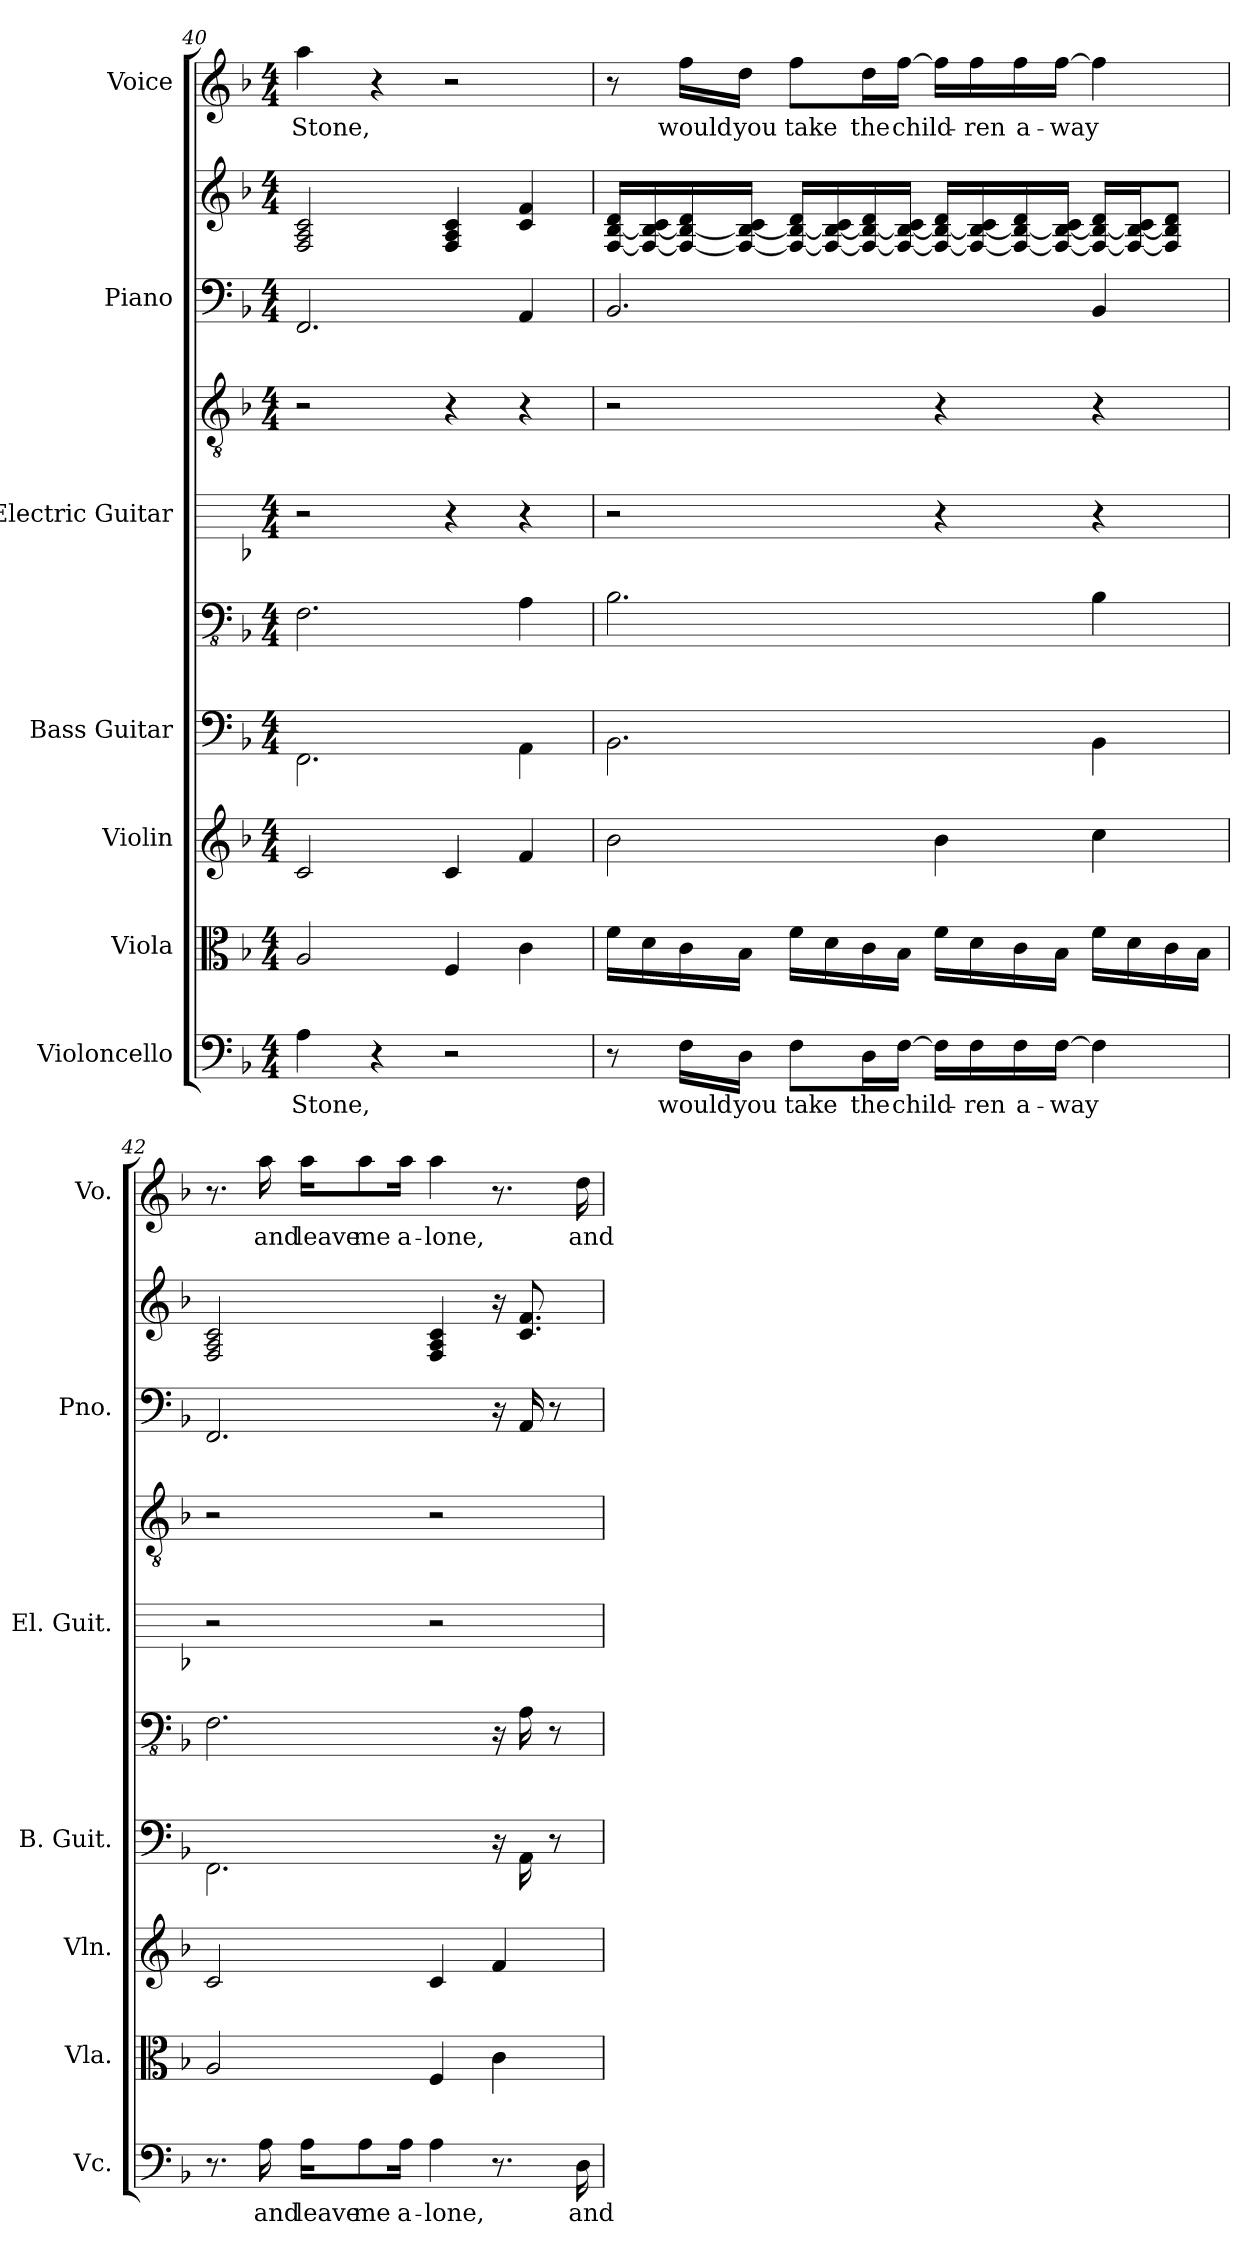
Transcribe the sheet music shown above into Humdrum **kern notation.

**kern	**text	**kern	**kern	**kern	**kern	**kern	**kern	**kern	**kern	**kern	**text
*part7	*part7	*part6	*part5	*part4	*part4	*part3	*part3	*part2	*part2	*part1	*part1
*staff10	*staff10	*staff9	*staff8	*staff7	*staff6	*staff5	*staff4	*staff3	*staff2	*staff1	*staff1
*I"Violoncello	*	*I"Viola	*I"Violin	*I"Bass Guitar	*	*I"Electric Guitar	*	*I"Piano	*	*I"Voice	*
*I'Vc.	*	*I'Vla.	*I'Vln.	*I'B. Guit.	*	*I'El. Guit.	*	*I'Pno.	*	*I'Vo.	*
*clefF4	*	*clefC3	*clefG2	*	*clefFv4	*	*clefGv2	*clefF4	*clefG2	*clefG2	*
*k[b-]	*	*k[b-]	*k[b-]	*k[b-]	*k[b-]	*k[b-]	*k[b-]	*k[b-]	*k[b-]	*k[b-]	*
*M4/4	*	*M4/4	*M4/4	*M4/4	*M4/4	*M4/4	*M4/4	*M4/4	*M4/4	*M4/4	*
=40	=40	=40	=40	=40	=40	=40	=40	=40	=40	=40	=40
4A\	Stone,	2A/	2c/	2.FF\	2.FF\	2r	2r	2.FF/	2F/ 2A/ 2c/	4aa\	Stone,
4r	.	.	.	.	.	.	.	.	.	4r	.
2r	.	4F/	4c/	.	.	4r	4r	.	4F/ 4A/ 4c/	2r	.
.	.	4c\	4f/	4AA\	4AA\	4r	4r	4AA/	4c/ 4f/	.	.
=41	=41	=41	=41	=41	=41	=41	=41	=41	=41	=41	=41
8r	.	16f\LL	2b-\	2.BB-\	2.BB-\	2r	2r	2.BB-/	[16F/ [16B-/ 16d/LL	8r	.
.	.	16d\	.	.	.	.	.	.	16F/_ 16B-/_ 16c/	.	.
16F\LL	would	16c\	.	.	.	.	.	.	16F/_ 16B-/_ 16d/	16ff\LL	would
16D\JJ	you	16B-\JJ	.	.	.	.	.	.	16F/_ 16B-/_ 16c/JJ	16dd\JJ	you
8F\L	take	16f\LL	.	.	.	.	.	.	16F/_ 16B-/_ 16d/LL	8ff\L	take
.	.	16d\	.	.	.	.	.	.	16F/_ 16B-/_ 16c/	.	.
16D\L	the	16c\	.	.	.	.	.	.	16F/_ 16B-/_ 16d/	16dd\L	the
[16F\JJ	child-	16B-\JJ	.	.	.	.	.	.	16F/_ 16B-/_ 16c/JJ	[16ff\JJ	child-
16F\LL]	.	16f\LL	4b-\	.	.	4r	4r	.	16F/_ 16B-/_ 16d/LL	16ff\LL]	.
16F\	-ren	16d\	.	.	.	.	.	.	16F/_ 16B-/_ 16c/	16ff\	-ren
16F\	a-	16c\	.	.	.	.	.	.	16F/_ 16B-/_ 16d/	16ff\	a-
[16F\JJ	-way	16B-\JJ	.	.	.	.	.	.	16F/_ 16B-/_ 16c/JJ	[16ff\JJ	-way
4F\]	.	16f\LL	4cc\	4BB-\	4BB-\	4r	4r	4BB-/	16F/_ 16B-/_ 16d/LL	4ff\]	.
.	.	16d\	.	.	.	.	.	.	16F/_ 16B-/_ 16c/J	.	.
.	.	16c\	.	.	.	.	.	.	8F/] 8B-/] 8d/J	.	.
.	.	16B-\JJ	.	.	.	.	.	.	.	.	.
!!LO:PB:g=z
=42	=42	=42	=42	=42	=42	=42	=42	=42	=42	=42	=42
8.r	.	2A/	2c/	2.FF\	2.FF\	2r	2r	2.FF/	2F/ 2A/ 2c/	8.r	.
16A\	and	.	.	.	.	.	.	.	.	16aa\	and
16A\KL	leave	.	.	.	.	.	.	.	.	16aa\KL	leave
8A\	me	.	.	.	.	.	.	.	.	8aa\	me
16A\Jk	a-	.	.	.	.	.	.	.	.	16aa\Jk	a-
4A\	-lone,	4F/	4c/	.	.	2r	2r	.	4F/ 4A/ 4c/	4aa\	-lone,
8.r	.	4c\	4f/	16r	16r	.	.	16r	16r	8.r	.
.	.	.	.	16AA\	16AA\	.	.	16AA/	8.c/ 8.f/	.	.
.	.	.	.	8r	8r	.	.	8r	.	.	.
16D\	and	.	.	.	.	.	.	.	.	16dd\	and
=	=	=	=	=	=	=	=	=	=	=	=
*-	*-	*-	*-	*-	*-	*-	*-	*-	*-	*-	*-
